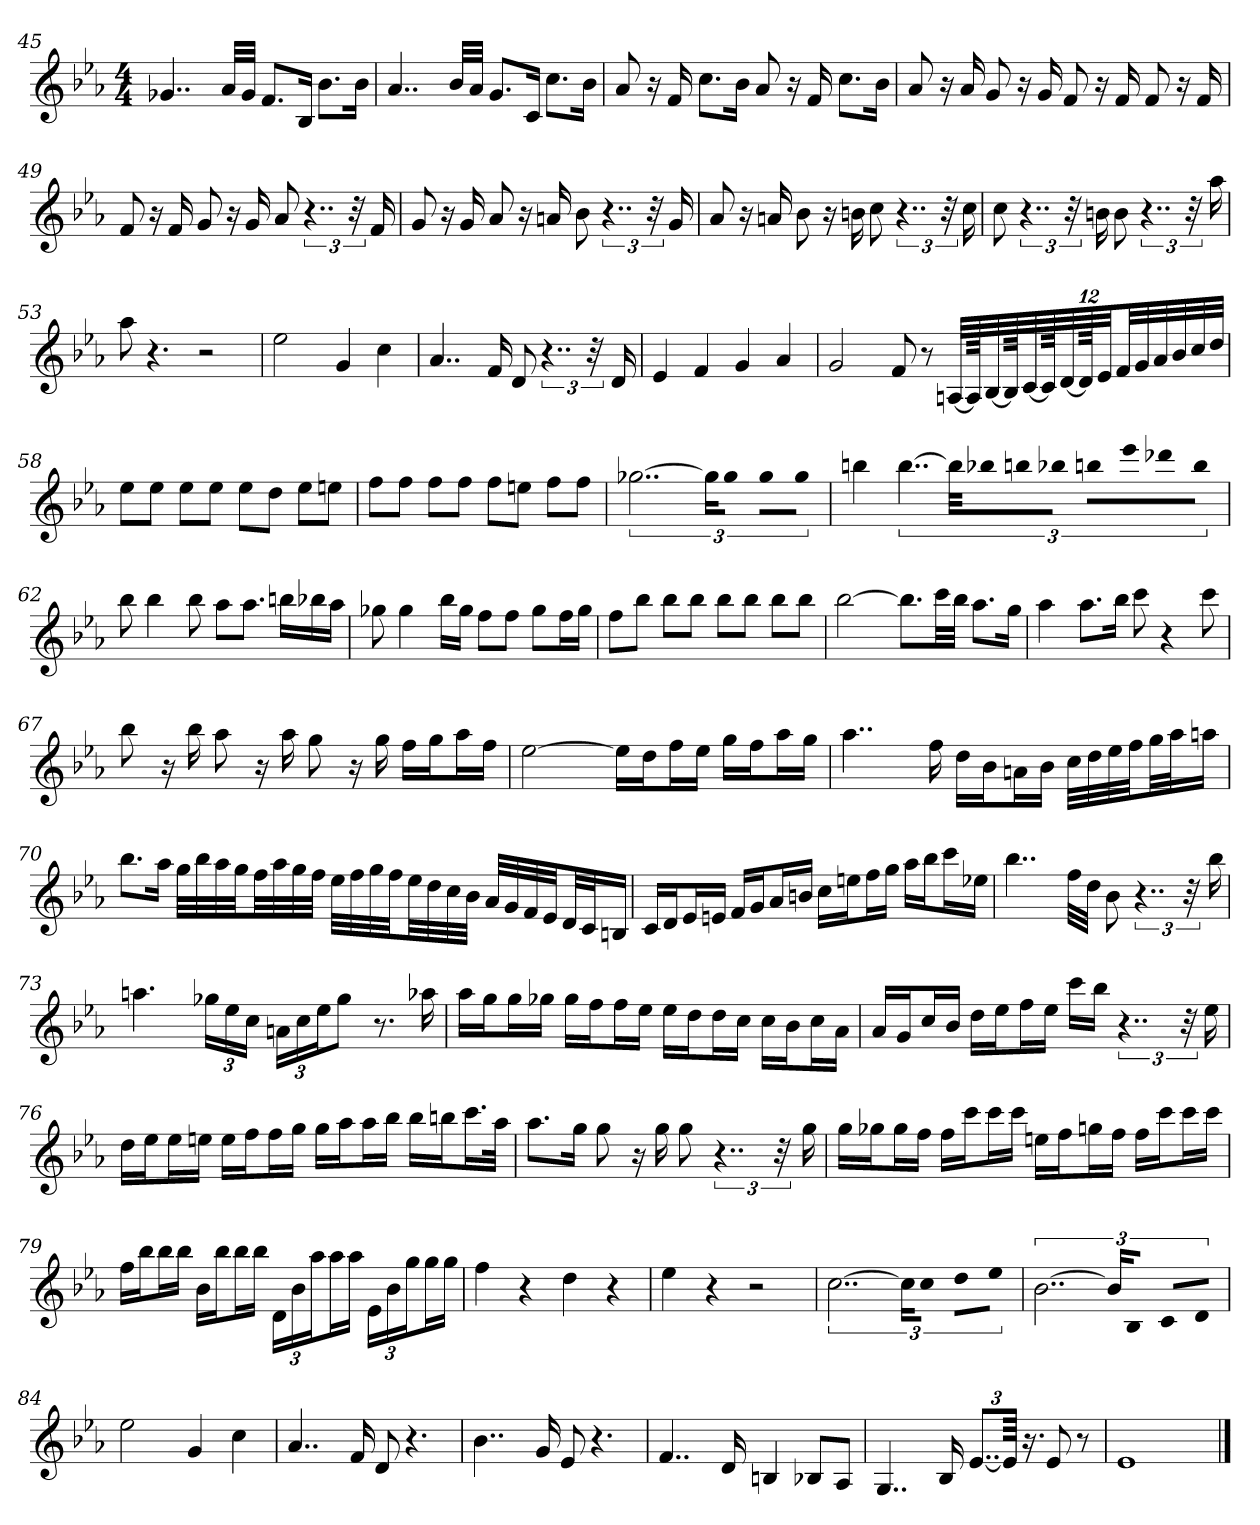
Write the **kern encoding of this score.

**kern
*part1
*staff1
*k[b-e-a-]
*E-:
*M4/4
=45
4..g-X
32a-LLL
32g-JJJ
8.fL
16B-Jk
8.b-L
16b-Jk
=46
4..a-
32b-LLL
32a-JJJ
8.gL
16cJk
8.ccL
16b-Jk
=47
8a-
16r
16f
8.ccL
16b-Jk
8a-
16r
16f
8.ccL
16b-Jk
=48
8a-
16r
16a-
8g
16r
16g
8f
16r
16f
8f
16r
16f
=49
8f
16r
16f
8g
16r
16g
8a-
6..r
48r
16f
=50
8g
16r
16g
8a-
16r
16an
8b-
6..r
48r
16g
=51
8a-
16r
16an
8b-
16r
16bn
8cc
6..r
48r
16cc
=52
8cc
6..r
48r
16bn
8b
6..r
48r
16aa-
=53
8aa-
4.r
2r
=54
2ee-
4g
4cc
=55
4..a-
16f
8d
6..r
48r
16d
=56
4e-
4f
4g
4a-
=57
2g
8f
8r
[48AnLLL
192AKK]
[48B-
192B-KK]
[48c
192cKK]
[48d
192dKK]
48e-JJ
48fLL
48g
48a-
48b-
48cc
48ddJJJ
=58
8ee-L
8ee-J
8ee-L
8ee-J
8ee-L
8ddJ
8ee-L
8eenJ
=59
8ffL
8ffJ
8ffL
8ffJ
8ffL
8eenJ
8ffL
8ffJ
=60
[3..gg-X
24gg-KL]
8gg-J
8gg-L
8gg-J
=61
4bbn
[6..bb
48bbKLL]
16bb-XJ
16bbnL
16bb-XJJ
16bbnLL
16eee-J
16ddd-XL
16bbJJ
=62
8bb-
4bb-
8bb-
8aa-L
8.aa-J
16bbnLL
16bb-X
16aa-JJ
=63
8gg-X
4gg-
16bb-LL
16gg-JJ
8ffL
8ffJ
8gg-L
16ffL
16gg-JJ
=64
8ffL
8bb-J
8bb-L
8bb-J
8bb-L
8bb-J
8bb-L
8bb-J
=65
[2bb-
8.bb-L]
32cccLL
32bb-JJJ
8.aa-L
16ggJk
=66
4aa-
8.aa-L
16bb-Jk
8ccc
4r
8ccc
=67
8bb-
16r
16bb-
8aa-
16r
16aa-
8gg
16r
16gg
16ffLL
16ggJ
16aa-L
16ffJJ
=68
[2ee-
16ee-LL]
16ddJ
16ffL
16ee-JJ
16ggLL
16ffJ
16aa-L
16ggJJ
=69
4..aa-
16ff
16ddLL
16b-J
16anL
16b-JJ
32ccLLL
32dd
32ee-
32ffJJ
32ggLL
32aa-J
16aanJJ
=70
8.bb-L
16aa-Jk
32ggLLL
32bb-
32aa-
32ggJJ
32ffLL
32aa-
32gg
32ffJJJ
32ee-LLL
32ff
32gg
32ffJJ
32ee-LL
32dd
32cc
32b-JJJ
32a-LLL
32g
32f
32e-JJ
32dLL
32cJ
16BnJJ
=71
16cLL
16dJ
16e-L
16enJJ
16fLL
16gJ
16a-L
16bnJJ
16ccLL
16eenJ
16ffL
16ggJJ
16aa-LL
16bb-J
16cccL
16ee-XJJ
=72
4..bb-
32ffLLL
32ddJJJ
8b-
6..r
48r
16bb-
=73
4.aan
24gg-XLL
24ee-
24ccJJ
24anLL
24cc
24ee-J
8gg-J
8.r
16aa-X
=74
16aa-LL
16ggJ
16ggL
16gg-XJJ
16gg-LL
16ffJ
16ffL
16ee-JJ
16ee-LL
16ddJ
16ddL
16ccJJ
16ccLL
16b-J
16ccL
16a-JJ
=75
16a-LL
16gJ
16ccL
16b-JJ
16ddLL
16ee-J
16ffL
16ee-JJ
16cccLL
16bb-JJ
6..r
48r
16ee-
=76
16ddLL
16ee-J
16ee-L
16eenJJ
16eeLL
16ffJ
16ffL
16ggJJ
16ggLL
16aa-J
16aa-L
16bb-JJ
16bb-LL
16bbnJ
16.cccL
32aa-JJk
=77
8.aa-L
16ggJk
8gg
16r
16gg
8gg
6..r
48r
16gg
=78
16ggLL
16gg-XJ
16gg-L
16ffJJ
16ffLL
16cccJ
16cccL
16cccJJ
16eenLL
16ffJ
16ggnL
16ffJJ
16ffLL
16cccJ
16cccL
16cccJJ
=79
16ffLL
16bb-J
16bb-L
16bb-JJ
16b-LL
16bb-J
16bb-L
16bb-JJ
24dLL
24b-
24aa-J
16aa-L
16aa-JJ
24e-LL
24b-
24ggJ
16ggL
16ggJJ
=80
4ff
4r
4dd
4r
=81
4ee-
4r
2r
=82
[3..cc
24ccKL]
8ccJ
8ddL
8ee-J
=83
[3..b-
24b-KL]
8B-J
8cL
8dJ
=84
2ee-
4g
4cc
=85
4..a-
16f
8d
4.r
=86
4..b-
16g
8e-
4.r
=87
4..f
16d
4Bn
8B-XL
8A-J
=88
4..G
16B-
[12..e-L
96e-Jkkk]
16.r
8e-
8r
=89
1e-
==
*-
